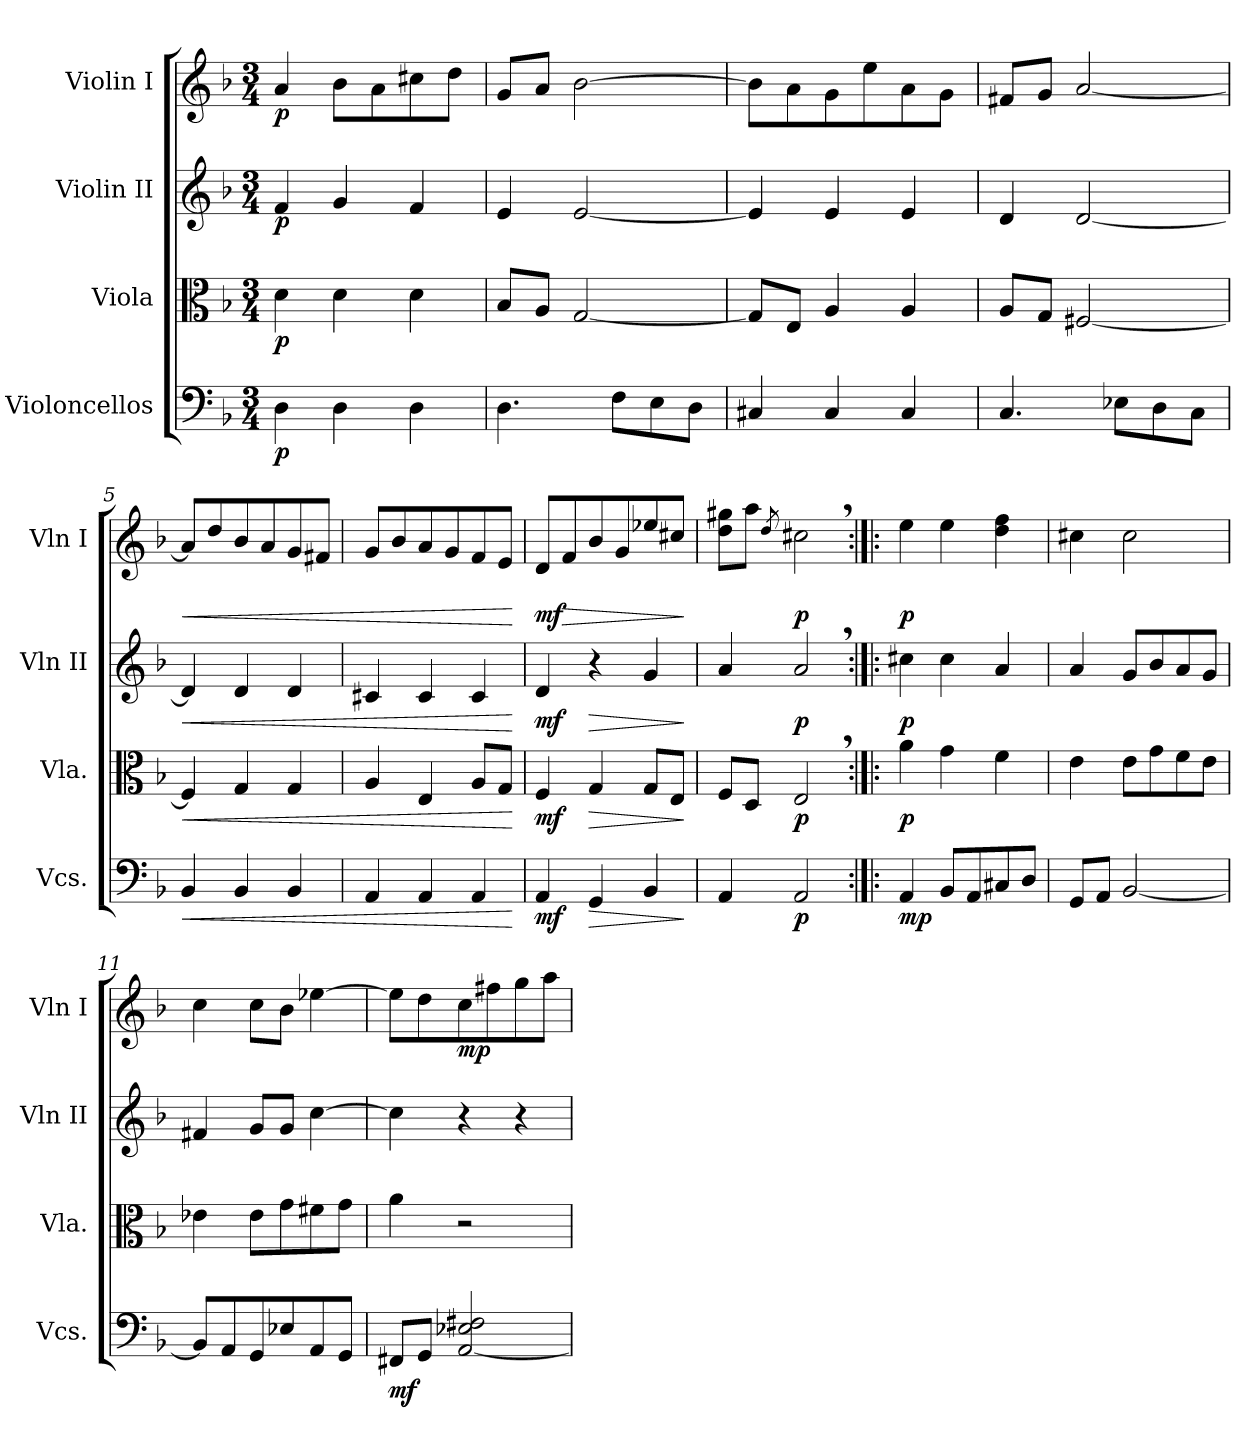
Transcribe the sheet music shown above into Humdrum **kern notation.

**kern	**dynam	**kern	**dynam	**kern	**dynam	**kern	**dynam
*part4	*part4	*part3	*part3	*part2	*part2	*part1	*part1
*staff4	*staff4	*staff3	*staff3	*staff2	*staff2	*staff1	*staff1
*I"Violoncellos	*	*I"Viola	*	*I"Violin II	*	*I"Violin I	*
*I'Vcs.	*	*I'Vla.	*	*I'Vln II	*	*I'Vln I	*
*clefF4	*	*clefC3	*	*clefG2	*	*clefG2	*
*k[b-]	*	*k[b-]	*	*k[b-]	*	*k[b-]	*
*M3/4	*	*M3/4	*	*M3/4	*	*M3/4	*
*MM40	*	*MM40	*	*MM40	*	*MM40	*
=1	=1	=1	=1	=1	=1	=1	=1
!	!LO:DY:b	!	!LO:DY:b	!	!LO:DY:b	!	!LO:DY:b
4D\	p	4d\	p	4f/	p	4a/	p
4D\	.	4d\	.	4g/	.	8b-\L	.
.	.	.	.	.	.	8a\	.
4D\	.	4d\	.	4f/	.	8cc#X\	.
.	.	.	.	.	.	8dd\J	.
=2	=2	=2	=2	=2	=2	=2	=2
4.D\	.	8B-/L	.	4e/	.	8g/L	.
.	.	8A/J	.	.	.	8a/J	.
.	.	[2G/	.	[2e/	.	[2b-\	.
8F\L	.	.	.	.	.	.	.
8E\	.	.	.	.	.	.	.
8D\J	.	.	.	.	.	.	.
=3	=3	=3	=3	=3	=3	=3	=3
4C#X/	.	8G/L]	.	4e/]	.	8b-\L]	.
.	.	8E/J	.	.	.	8a\	.
4C#/	.	4A/	.	4e/	.	8g\	.
.	.	.	.	.	.	8ee\	.
4C#/	.	4A/	.	4e/	.	8a\	.
.	.	.	.	.	.	8g\J	.
=4	=4	=4	=4	=4	=4	=4	=4
4.C/	.	8A/L	.	4d/	.	8f#X/L	.
.	.	8G/J	.	.	.	8g/J	.
.	.	[2F#X/	.	[2d/	.	[2a/	.
8E-X\L	.	.	.	.	.	.	.
8D\	.	.	.	.	.	.	.
8C\J	.	.	.	.	.	.	.
=5	=5	=5	=5	=5	=5	=5	=5
!	!LO:HP:b	!	!LO:HP:b	!	!LO:HP:b	!	!LO:HP:b
4BB-/	<	4F#/]	<	4d/]	<	8a/L]	<
.	.	.	.	.	.	8dd/	.
4BB-/	.	4G/	.	4d/	.	8b-/	.
.	.	.	.	.	.	8a/	.
4BB-/	.	4G/	.	4d/	.	8g/	.
.	.	.	.	.	.	8f#X/J	.
!!LO:LB:g=z
=6	=6	=6	=6	=6	=6	=6	=6
4AA/	.	4A/	.	4c#X/	.	8g/L	.
.	.	.	.	.	.	8b-/	.
4AA/	.	4E/	.	4c#/	.	8a/	.
.	.	.	.	.	.	8g/	.
4AA/	.	8A/L	.	4c#/	.	8f/	.
.	.	8G/J	.	.	.	8e/J	.
.	[	.	[	.	[	.	[
=7	=7	=7	=7	=7	=7	=7	=7
!	!LO:DY:b	!	!LO:DY:b	!	!LO:DY:b	!	!LO:DY:b
4AA/	mf	4F/	mf	4d/	mf	8d/L	mf
!	!	!	!	!	!	!	!LO:HP:b
.	.	.	.	.	.	8f/	>
!	!LO:HP:b	!	!LO:HP:b	!	!LO:HP:b	!	!
4GG/	>	4G/	>	4r	>	8b-/	.
.	.	.	.	.	.	8g/	.
4BB-/	.	8G/L	.	4g/	.	8ee-X/	.
.	.	8E/J	.	.	.	8cc#X/J	.
.	]	.	]	.	]	.	]
=8	=8	=8	=8	=8	=8	=8	=8
4AA/	.	8F/L	.	4a/	.	8dd\ 8gg#X\L	.
.	.	8D/J	.	.	.	8aa\J	.
.	.	.	.	.	.	8qdd/	.
!	!LO:DY:b	!	!LO:DY:b	!	!LO:DY:b	!	!LO:DY:b
2AA/	p	2E,/	p	2a,/	p	2cc#X,\	p
=9:|!|:	=9:|!|:	=9:|!|:	=9:|!|:	=9:|!|:	=9:|!|:	=9:|!|:	=9:|!|:
!	!LO:DY:b	!	!LO:DY:b	!	!LO:DY:b	!	!LO:DY:b
4AA/	mp	4a\	p	4cc#X\	p	4ee\	p
8BB-/L	.	4g\	.	4cc#\	.	4ee\	.
8AA/	.	.	.	.	.	.	.
8C#X/	.	4f\	.	4a/	.	4dd\ 4ff\	.
8D/J	.	.	.	.	.	.	.
=10	=10	=10	=10	=10	=10	=10	=10
8GG/L	.	4e\	.	4a/	.	4cc#X\	.
8AA/J	.	.	.	.	.	.	.
[2BB-/	.	8e\L	.	8g/L	.	2cc#\	.
.	.	8g\	.	8b-/	.	.	.
.	.	8f\	.	8a/	.	.	.
.	.	8e\J	.	8g/J	.	.	.
!!LO:LB:g=z
=11	=11	=11	=11	=11	=11	=11	=11
8BB-/L]	.	4e-X\	.	4f#X/	.	4cc\	.
8AA/	.	.	.	.	.	.	.
8GG/	.	8e-\L	.	8g/L	.	8cc\L	.
8E-X/	.	8g\	.	8g/J	.	8b-\J	.
8AA/	.	8f#X\	.	[4cc\	.	[4ee-X\	.
8GG/J	.	8g\J	.	.	.	.	.
=12	=12	=12	=12	=12	=12	=12	=12
!	!LO:DY:b	!	!	!	!	!	!
8FF#X/L	mf	4a\	.	4cc\]	.	8ee-\L]	.
8GG/J	.	.	.	.	.	8dd\	.
!	!	!	!	!	!	!	!LO:DY:b
[2AA/ 2E-X/ 2F#X/	.	2r	.	4r	.	8cc\	mp
.	.	.	.	.	.	8ff#X\	.
.	.	.	.	4r	.	8gg\	.
.	.	.	.	.	.	8aa\J	.
=	=	=	=	=	=	=	=
*-	*-	*-	*-	*-	*-	*-	*-
